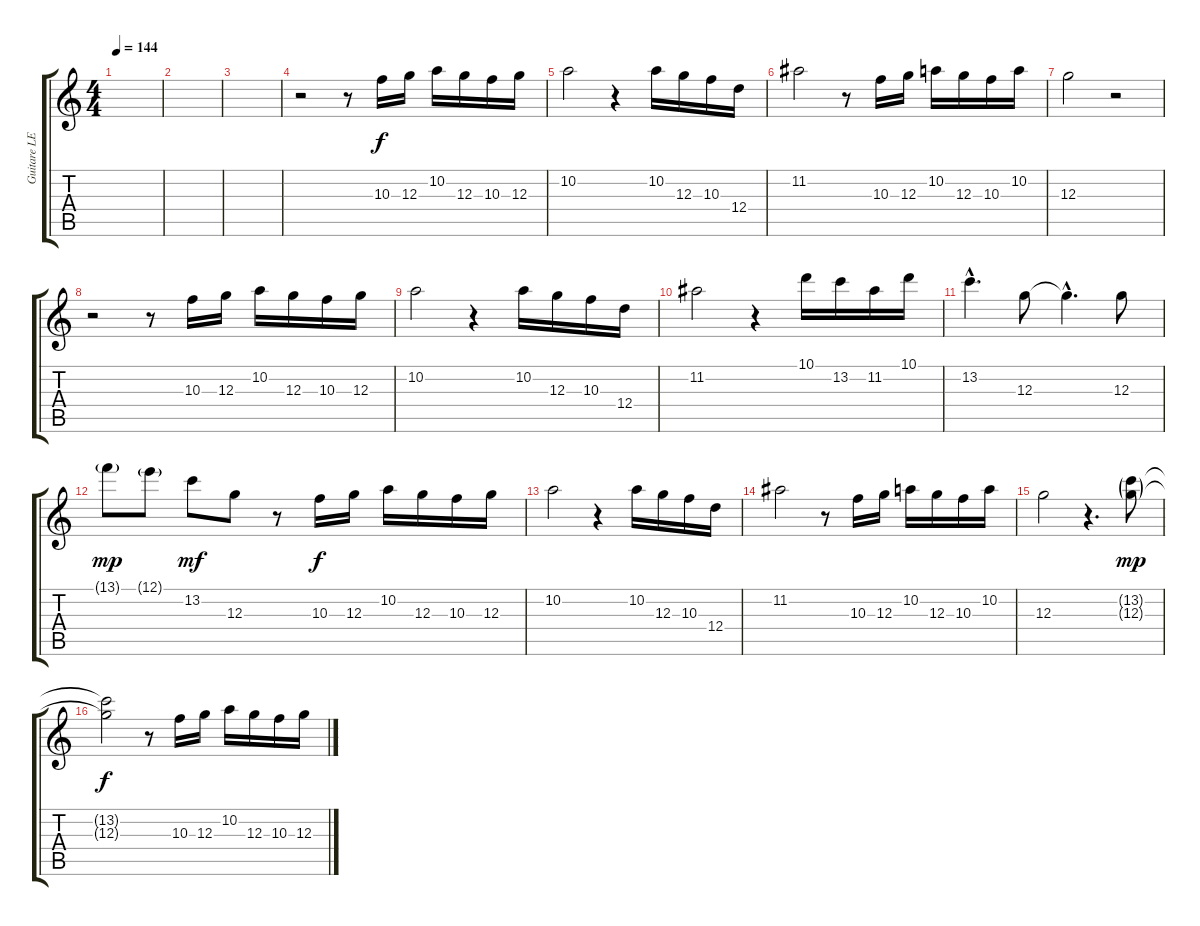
\track ("Guitare LEAD" "Guitare LE") {instrument distortionguitar}
\staff {score tabs}
\tuning (E4 B3 G3 D3 A2 E2) {hide}
\ts (4 4)
\tempo 144
\clef g2
\ks c
|
|
|
r.2 r.8 10.3.16{dy f} 12.3.16 10.2.16 12.3.16 10.3.16 12.3.16 |
10.2.2 r.4 10.2.16 12.3.16 10.3.16 12.4.16 |
11.2.2 r.8 10.3.16 12.3.16 10.2.16 12.3.16 10.3.16 10.2.16 |
12.3.2 r.2 |
r.2 r.8 10.3.16 12.3.16 10.2.16 12.3.16 10.3.16 12.3.16 |
10.2.2 r.4 10.2.16 12.3.16 10.3.16 12.4.16 |
11.2.2 r.4 10.1.16 13.2.16 11.2.16 10.1.16 |
13.2{hac}.4{d} 12.3.8 12.3{hac t}.4{d} 12.3.8 |
13.1{g}.8{dy mp} 12.1{g}.8 13.2.8{dy mf} 12.3.8 r.8 10.3.16{dy f} 12.3.16 10.2.16 12.3.16 10.3.16 12.3.16 |
10.2.2 r.4 10.2.16 12.3.16 10.3.16 12.4.16 |
11.2.2 r.8 10.3.16 12.3.16 10.2.16 12.3.16 10.3.16 10.2.16 |
12.3.2 r.4{d} (13.2{g} 12.3{g}).8{dy mp} |
(13.2{t} 12.3{t}).2{dy f} r.8 10.3.16 12.3.16 10.2.16 12.3.16 10.3.16 12.3.16
